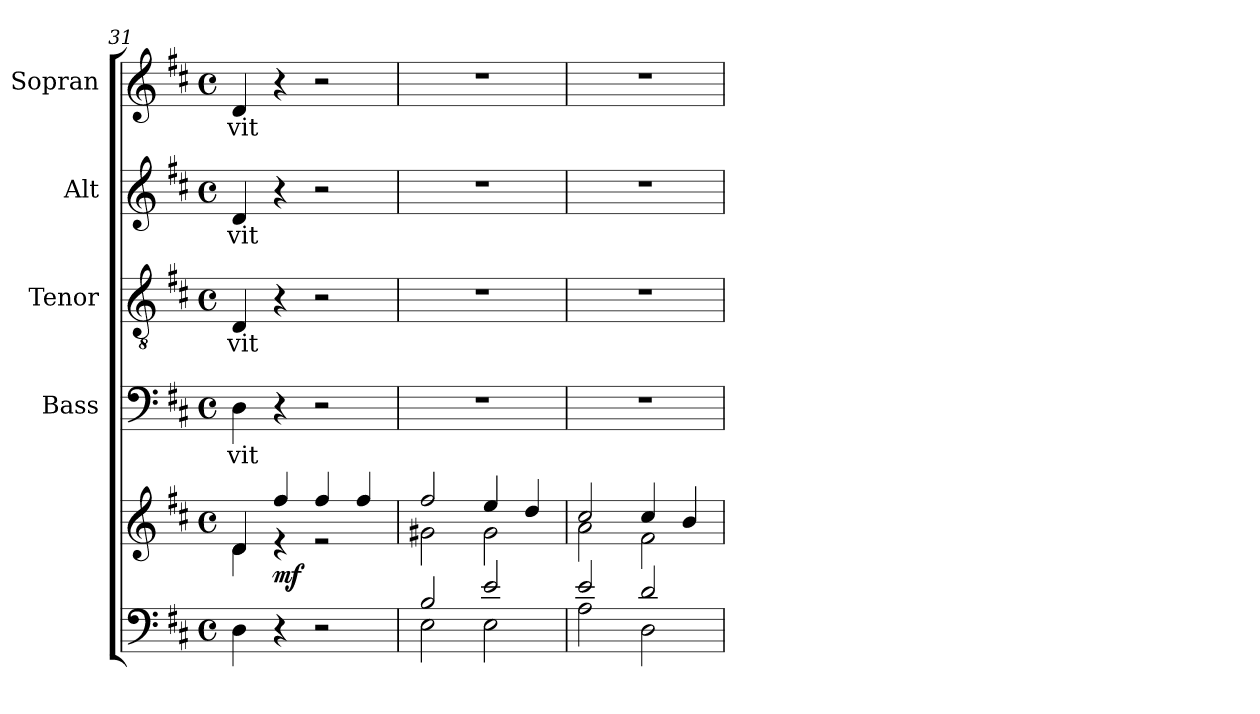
**kern	**kern	**dynam	**kern	**text	**kern	**text	**kern	**text	**kern	**text
*part5	*part5	*part5	*part4	*part4	*part3	*part3	*part2	*part2	*part1	*part1
*staff6	*staff5	*staff5/6	*staff4	*staff4	*staff3	*staff3	*staff2	*staff2	*staff1	*staff1
*	*	*	*I"Bass	*	*I"Tenor	*	*I"Alt	*	*I"Sopran	*
*	*	*	*I'B.	*	*I'T.	*	*I'A.	*	*I'S.	*
*clefF4	*clefG2	*	*clefF4	*	*clefGv2	*	*clefG2	*	*clefG2	*
*k[f#c#]	*k[f#c#]	*	*k[f#c#]	*	*k[f#c#]	*	*k[f#c#]	*	*k[f#c#]	*
*D:	*D:	*	*D:	*	*D:	*	*D:	*	*D:	*
*M4/4	*M4/4	*	*M4/4	*	*M4/4	*	*M4/4	*	*M4/4	*
*met(c)	*met(c)	*	*met(c)	*	*met(c)	*	*met(c)	*	*met(c)	*
=31	=31	=31	=31	=31	=31	=31	=31	=31	=31	=31
*	*^	*	*	*	*	*	*	*	*	*
!	!	!	!	!	!LO:LY:b	!	!LO:LY:b	!	!LO:LY:b	!	!LO:LY:b
4D\	4d/	4d\	.	4D\	-vit	4D/	-vit	4d/	-vit	4d/	-vit
!	!	!	!LO:DY:b	!	!	!	!	!	!	!	!
4r	4ff#/	4re	mf	4r	.	4r	.	4r	.	4r	.
2r	4ff#/	2re	.	2r	.	2r	.	2r	.	2r	.
.	4ff#/	.	.	.	.	.	.	.	.	.	.
=32	=32	=32	=32	=32	=32	=32	=32	=32	=32	=32	=32
*^	*	*	*	*	*	*	*	*	*	*	*
2B/	2E\	2ff#/	2g#X\	.	1r	.	1r	.	1r	.	1r	.
2e/	2E\	4ee/	2g#\	.	.	.	.	.	.	.	.	.
.	.	4dd/	.	.	.	.	.	.	.	.	.	.
!!LO:LB:g=z
=33	=33	=33	=33	=33	=33	=33	=33	=33	=33	=33	=33	=33
2e/	2A\	2cc#/	2a\	.	1r	.	1r	.	1r	.	1r	.
2d/	2D\	4cc#/	2f#\	.	.	.	.	.	.	.	.	.
.	.	4b/	.	.	.	.	.	.	.	.	.	.
*v	*v	*	*	*	*	*	*	*	*	*	*	*
*	*v	*v	*	*	*	*	*	*	*	*	*
=	=	=	=	=	=	=	=	=	=	=
*-	*-	*-	*-	*-	*-	*-	*-	*-	*-	*-
